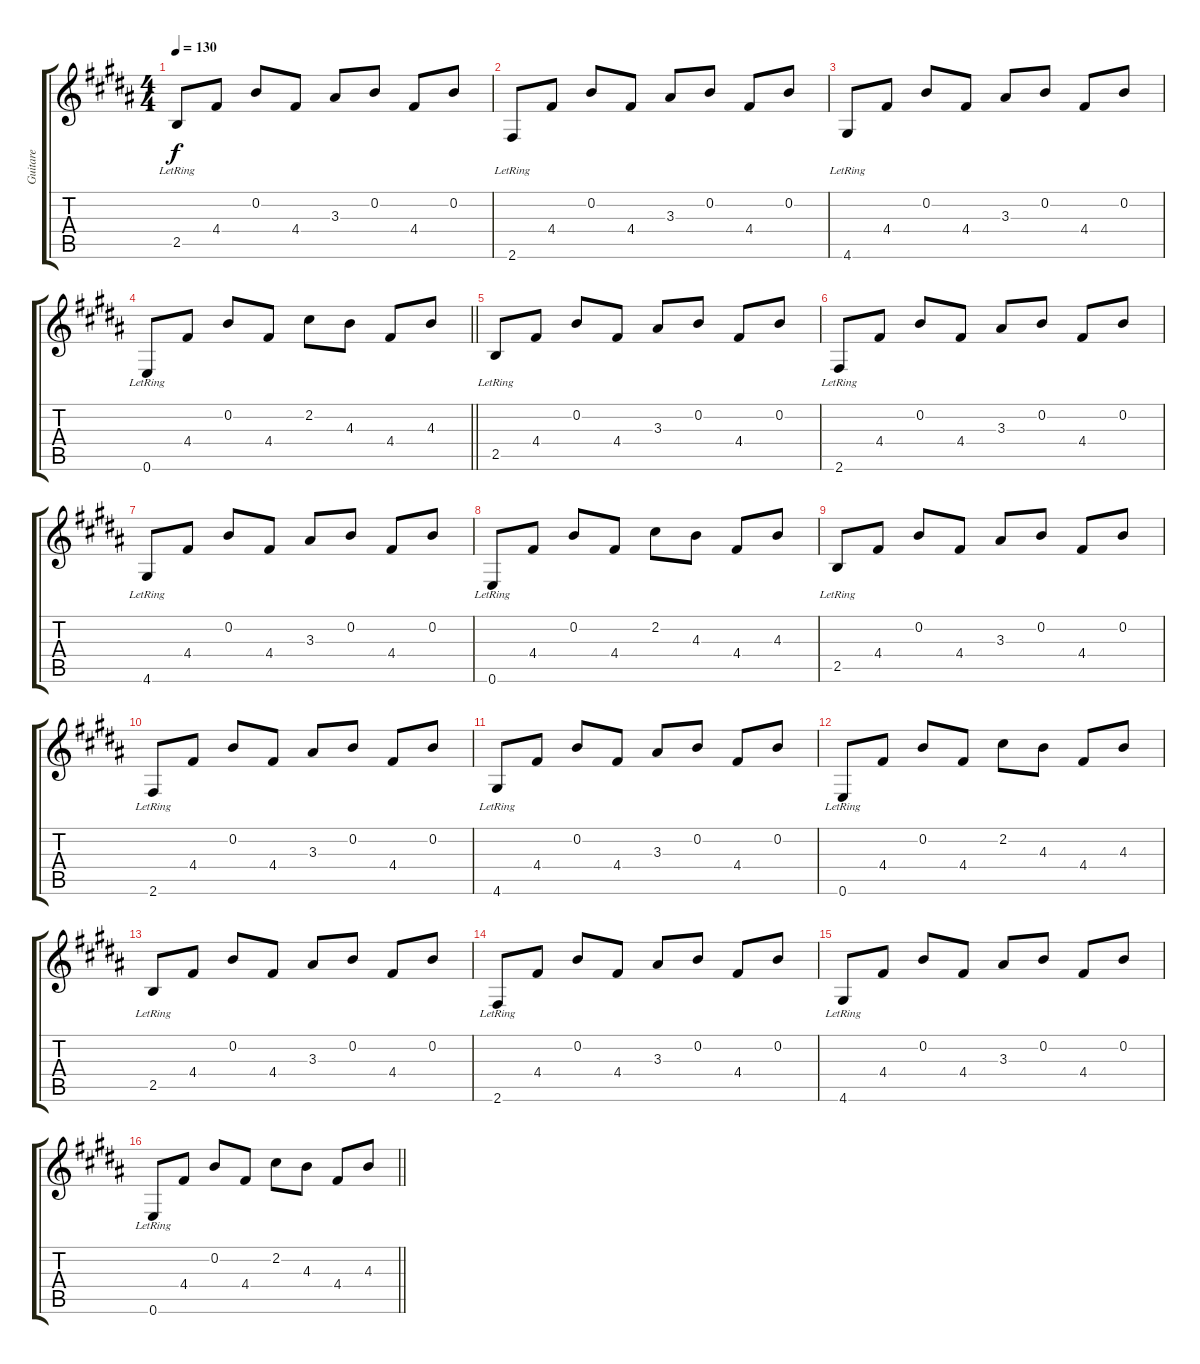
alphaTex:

\track ("Guitare" "Guitare") {instrument acousticguitarsteel}
\staff {score tabs}
\tuning (E4 B3 G3 D3 A2 E2) {hide}
\ts (4 4)
\tempo 130
\clef g2
\ks b
2.5{lr}.8{dy f instrument acousticguitarsteel} 4.4.8 0.2.8 4.4.8 3.3.8 0.2.8 4.4.8 0.2.8 |
2.6{lr}.8 4.4.8 0.2.8 4.4.8 3.3.8 0.2.8 4.4.8 0.2.8 |
4.6{lr}.8 4.4.8 0.2.8 4.4.8 3.3.8 0.2.8 4.4.8 0.2.8 |
\barLineRight lightlight
0.6{lr}.8 4.4.8 0.2.8 4.4.8 2.2.8 4.3.8 4.4.8 4.3.8 |
2.5{lr}.8 4.4.8 0.2.8 4.4.8 3.3.8 0.2.8 4.4.8 0.2.8 |
2.6{lr}.8 4.4.8 0.2.8 4.4.8 3.3.8 0.2.8 4.4.8 0.2.8 |
4.6{lr}.8 4.4.8 0.2.8 4.4.8 3.3.8 0.2.8 4.4.8 0.2.8 |
0.6{lr}.8 4.4.8 0.2.8 4.4.8 2.2.8 4.3.8 4.4.8 4.3.8 |
2.5{lr}.8 4.4.8 0.2.8 4.4.8 3.3.8 0.2.8 4.4.8 0.2.8 |
2.6{lr}.8 4.4.8 0.2.8 4.4.8 3.3.8 0.2.8 4.4.8 0.2.8 |
4.6{lr}.8 4.4.8 0.2.8 4.4.8 3.3.8 0.2.8 4.4.8 0.2.8 |
0.6{lr}.8 4.4.8 0.2.8 4.4.8 2.2.8 4.3.8 4.4.8 4.3.8 |
2.5{lr}.8 4.4.8 0.2.8 4.4.8 3.3.8 0.2.8 4.4.8 0.2.8 |
2.6{lr}.8 4.4.8 0.2.8 4.4.8 3.3.8 0.2.8 4.4.8 0.2.8 |
4.6{lr}.8 4.4.8 0.2.8 4.4.8 3.3.8 0.2.8 4.4.8 0.2.8 |
\barLineRight lightlight
0.6{lr}.8 4.4.8 0.2.8 4.4.8 2.2.8 4.3.8 4.4.8 4.3.8
